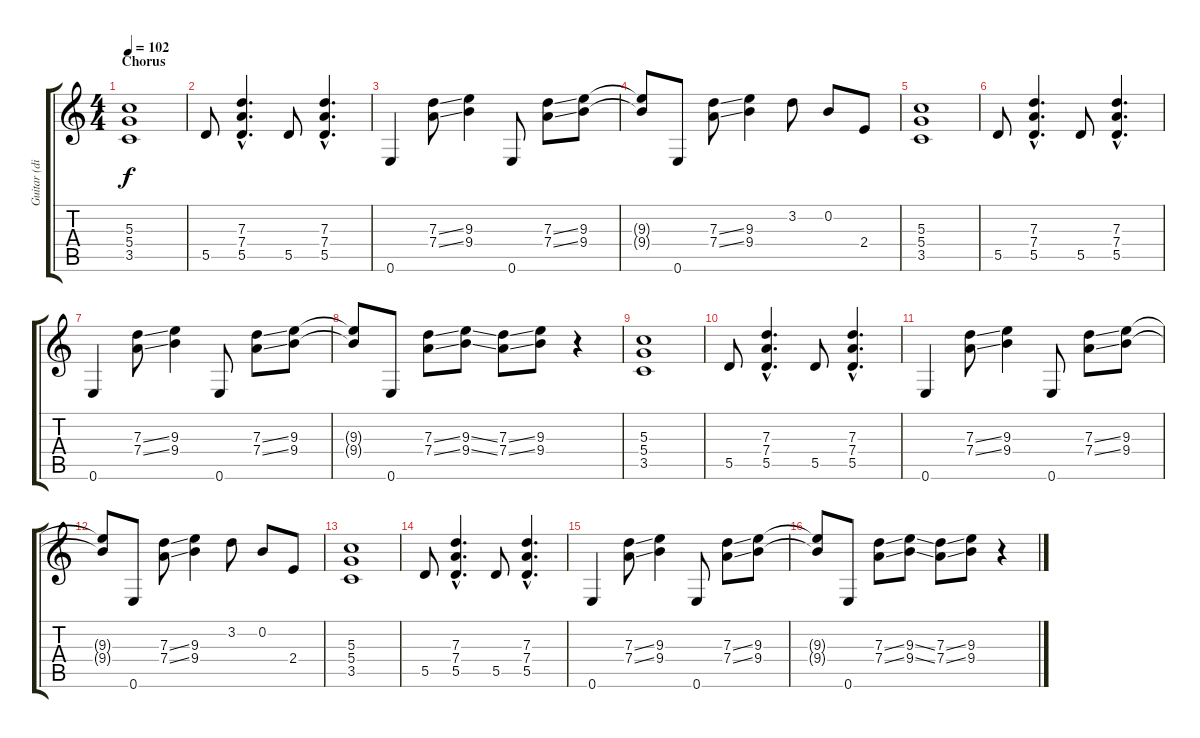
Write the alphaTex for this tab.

\track ("Guitar (distortion)" "Guitar (di") {instrument distortionguitar}
\staff {score tabs}
\tuning (E4 B3 G3 D3 A2 E2) {hide}
\ts (4 4)
\section ("" "Chorus")
\tempo 102
\clef g2
\ks c
(5.3 5.4 3.5).1{dy f} |
5.5.8 (7.3{hac} 7.4{hac} 5.5{hac}).4{d} 5.5.8 (7.3{hac} 7.4{hac} 5.5{hac}).4{d} |
0.6.4 (7.3{ss} 7.4{ss}).8 (9.3 9.4).4 0.6.8 (7.3{ss} 7.4{ss}).8 (9.3 9.4).8 |
(9.3{t} 9.4{t}).8 0.6.8 (7.3{ss} 7.4{ss}).8 (9.3 9.4).4 3.2.8 0.2.8 2.4.8 |
(5.3 5.4 3.5).1 |
5.5.8 (7.3{hac} 7.4{hac} 5.5{hac}).4{d} 5.5.8 (7.3{hac} 7.4{hac} 5.5{hac}).4{d} |
0.6.4 (7.3{ss} 7.4{ss}).8 (9.3 9.4).4 0.6.8 (7.3{ss} 7.4{ss}).8 (9.3 9.4).8 |
(9.3{t} 9.4{t}).8 0.6.8 (7.3{ss} 7.4{ss}).8 (9.3{ss} 9.4{ss}).8 (7.3{ss} 7.4{ss}).8 (9.3 9.4).8 r.4 |
(5.3 5.4 3.5).1 |
5.5.8 (7.3{hac} 7.4{hac} 5.5{hac}).4{d} 5.5.8 (7.3{hac} 7.4{hac} 5.5{hac}).4{d} |
0.6.4 (7.3{ss} 7.4{ss}).8 (9.3 9.4).4 0.6.8 (7.3{ss} 7.4{ss}).8 (9.3 9.4).8 |
(9.3{t} 9.4{t}).8 0.6.8 (7.3{ss} 7.4{ss}).8 (9.3 9.4).4 3.2.8 0.2.8 2.4.8 |
(5.3 5.4 3.5).1 |
5.5.8 (7.3{hac} 7.4{hac} 5.5{hac}).4{d} 5.5.8 (7.3{hac} 7.4{hac} 5.5{hac}).4{d} |
0.6.4 (7.3{ss} 7.4{ss}).8 (9.3 9.4).4 0.6.8 (7.3{ss} 7.4{ss}).8 (9.3 9.4).8 |
(9.3{t} 9.4{t}).8 0.6.8 (7.3{ss} 7.4{ss}).8 (9.3{ss} 9.4{ss}).8 (7.3{ss} 7.4{ss}).8 (9.3 9.4).8 r.4
